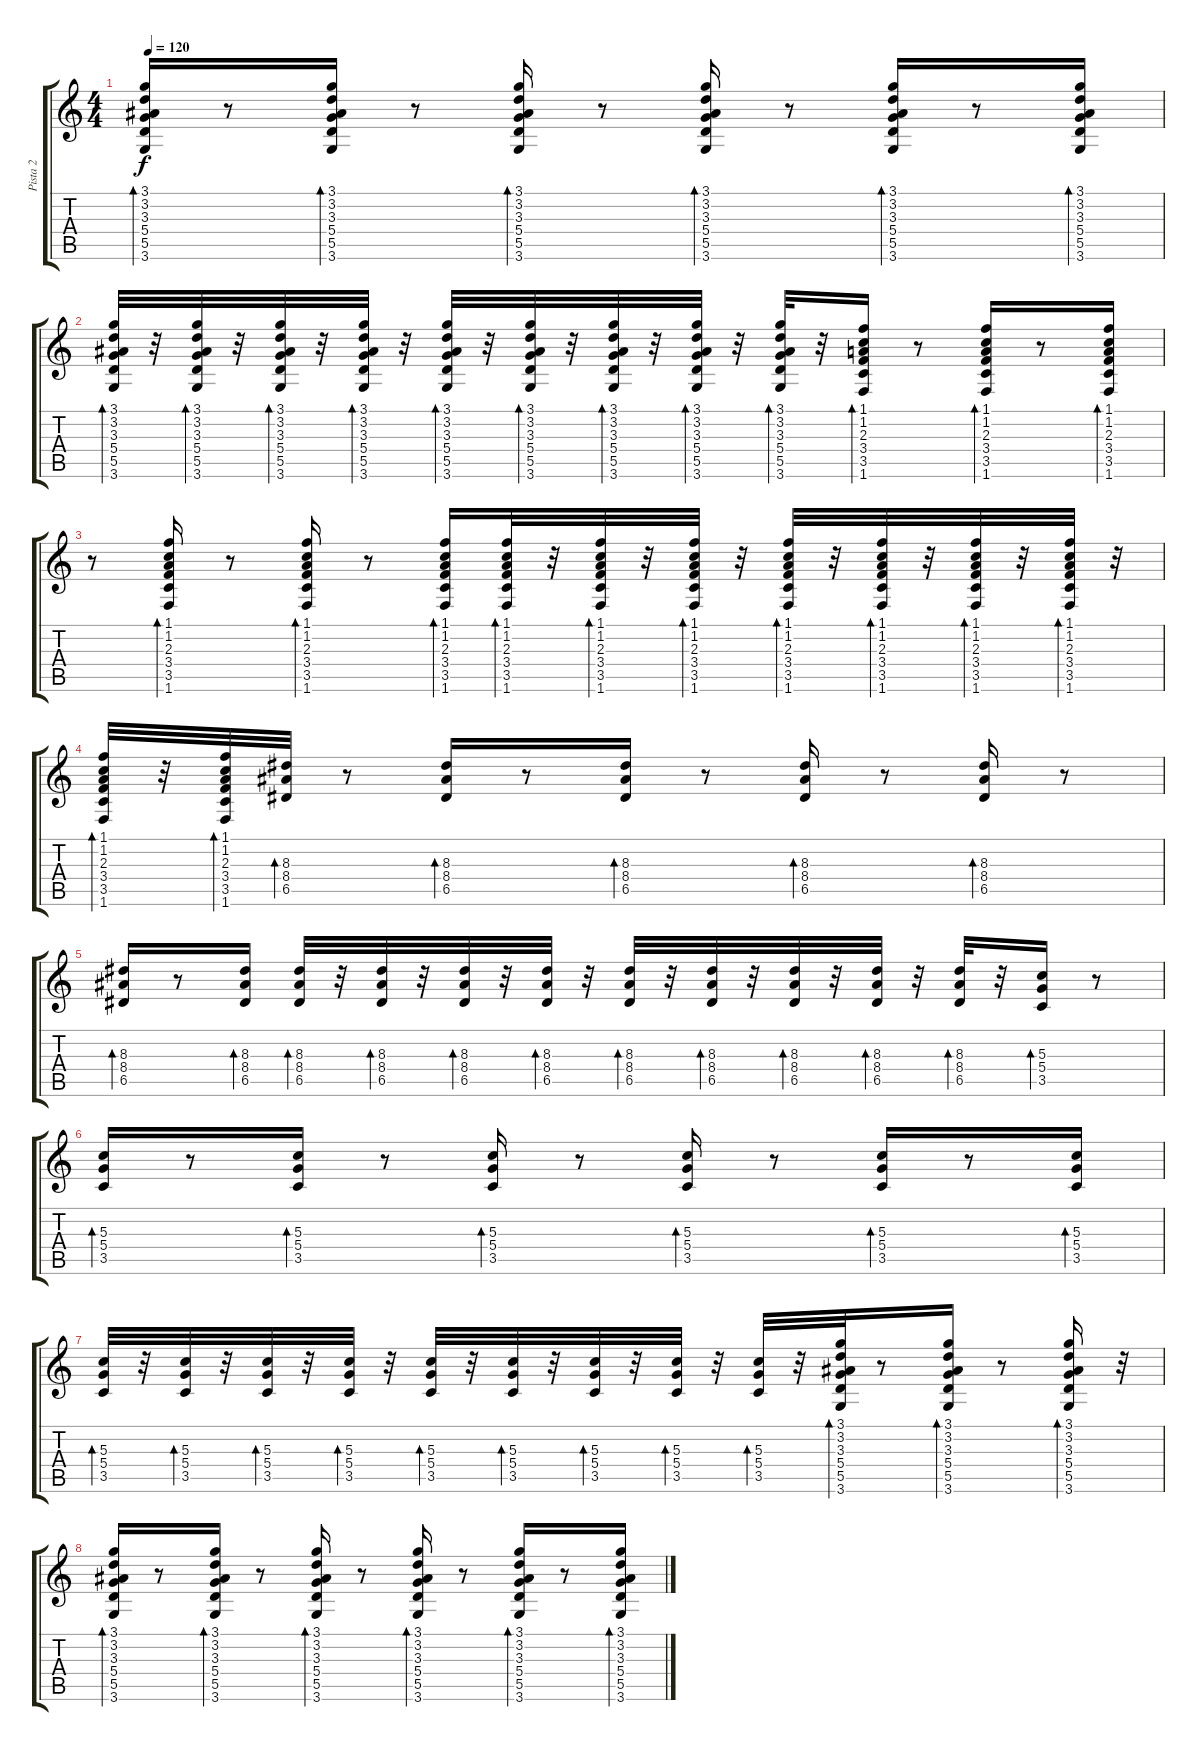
\track ("Pista 2" "Pista 2") {instrument overdrivenguitar}
\staff {score tabs}
\tuning (E4 B3 G3 D3 A2 E2) {hide}
\ts (4 4)
\tempo 120
\clef g2
\ks c
(3.1 3.2 3.3 5.4 5.5 3.6).16{bd 60 dy f} r.8 (3.1 3.2 3.3 5.4 5.5 3.6).16{bd 60} r.8 (3.1 3.2 3.3 5.4 5.5 3.6).16{bd 60} r.8 (3.1 3.2 3.3 5.4 5.5 3.6).16{bd 60} r.8 (3.1 3.2 3.3 5.4 5.5 3.6).16{bd 60} r.8 (3.1 3.2 3.3 5.4 5.5 3.6).16{bd 60} |
(3.1 3.2 3.3 5.4 5.5 3.6).32{bd 60} r.32 (3.1 3.2 3.3 5.4 5.5 3.6).32{bd 60} r.32 (3.1 3.2 3.3 5.4 5.5 3.6).32{bd 60} r.32 (3.1 3.2 3.3 5.4 5.5 3.6).32{bd 60} r.32 (3.1 3.2 3.3 5.4 5.5 3.6).32{bd 60} r.32 (3.1 3.2 3.3 5.4 5.5 3.6).32{bd 60} r.32 (3.1 3.2 3.3 5.4 5.5 3.6).32{bd 60} r.32 (3.1 3.2 3.3 5.4 5.5 3.6).32{bd 60} r.32 (3.1 3.2 3.3 5.4 5.5 3.6).32{bd 60} r.32 (1.1 1.2 2.3 3.4 3.5 1.6).16{bd 60} r.8 (1.1 1.2 2.3 3.4 3.5 1.6).16{bd 60} r.8 (1.1 1.2 2.3 3.4 3.5 1.6).16{bd 60} |
r.8 (1.1 1.2 2.3 3.4 3.5 1.6).16{bd 60} r.8 (1.1 1.2 2.3 3.4 3.5 1.6).16{bd 60} r.8 (1.1 1.2 2.3 3.4 3.5 1.6).16{bd 60} (1.1 1.2 2.3 3.4 3.5 1.6).32{bd 60} r.32 (1.1 1.2 2.3 3.4 3.5 1.6).32{bd 60} r.32 (1.1 1.2 2.3 3.4 3.5 1.6).32{bd 60} r.32 (1.1 1.2 2.3 3.4 3.5 1.6).32{bd 60} r.32 (1.1 1.2 2.3 3.4 3.5 1.6).32{bd 60} r.32 (1.1 1.2 2.3 3.4 3.5 1.6).32{bd 60} r.32 (1.1 1.2 2.3 3.4 3.5 1.6).32{bd 60} r.32 |
(1.1 1.2 2.3 3.4 3.5 1.6).32{bd 60} r.32 (1.1 1.2 2.3 3.4 3.5 1.6).32{bd 60} (8.3 8.4 6.5).32{bd 60} r.8 (8.3 8.4 6.5).16{bd 60} r.8 (8.3 8.4 6.5).16{bd 60} r.8 (8.3 8.4 6.5).16{bd 60} r.8 (8.3 8.4 6.5).16{bd 60} r.8 |
(8.3 8.4 6.5).16{bd 60} r.8 (8.3 8.4 6.5).16{bd 60} (8.3 8.4 6.5).32{bd 60} r.32 (8.3 8.4 6.5).32{bd 60} r.32 (8.3 8.4 6.5).32{bd 60} r.32 (8.3 8.4 6.5).32{bd 60} r.32 (8.3 8.4 6.5).32{bd 60} r.32 (8.3 8.4 6.5).32{bd 60} r.32 (8.3 8.4 6.5).32{bd 60} r.32 (8.3 8.4 6.5).32{bd 60} r.32 (8.3 8.4 6.5).32{bd 60} r.32 (5.3 5.4 3.5).16{bd 60} r.8 |
(5.3 5.4 3.5).16{bd 60} r.8 (5.3 5.4 3.5).16{bd 60} r.8 (5.3 5.4 3.5).16{bd 60} r.8 (5.3 5.4 3.5).16{bd 60} r.8 (5.3 5.4 3.5).16{bd 60} r.8 (5.3 5.4 3.5).16{bd 60} |
(5.3 5.4 3.5).32{bd 60} r.32 (5.3 5.4 3.5).32{bd 60} r.32 (5.3 5.4 3.5).32{bd 60} r.32 (5.3 5.4 3.5).32{bd 60} r.32 (5.3 5.4 3.5).32{bd 60} r.32 (5.3 5.4 3.5).32{bd 60} r.32 (5.3 5.4 3.5).32{bd 60} r.32 (5.3 5.4 3.5).32{bd 60} r.32 (5.3 5.4 3.5).32{bd 60} r.32 (3.1 3.2 3.3 5.4 5.5 3.6).32{bd 60} r.8 (3.1 3.2 3.3 5.4 5.5 3.6).16{bd 60} r.8 (3.1 3.2 3.3 5.4 5.5 3.6).16{bd 60} r.32 |
(3.1 3.2 3.3 5.4 5.5 3.6).16{bd 60} r.8 (3.1 3.2 3.3 5.4 5.5 3.6).16{bd 60} r.8 (3.1 3.2 3.3 5.4 5.5 3.6).16{bd 60} r.8 (3.1 3.2 3.3 5.4 5.5 3.6).16{bd 60} r.8 (3.1 3.2 3.3 5.4 5.5 3.6).16{bd 60} r.8 (3.1 3.2 3.3 5.4 5.5 3.6).16{bd 60}
